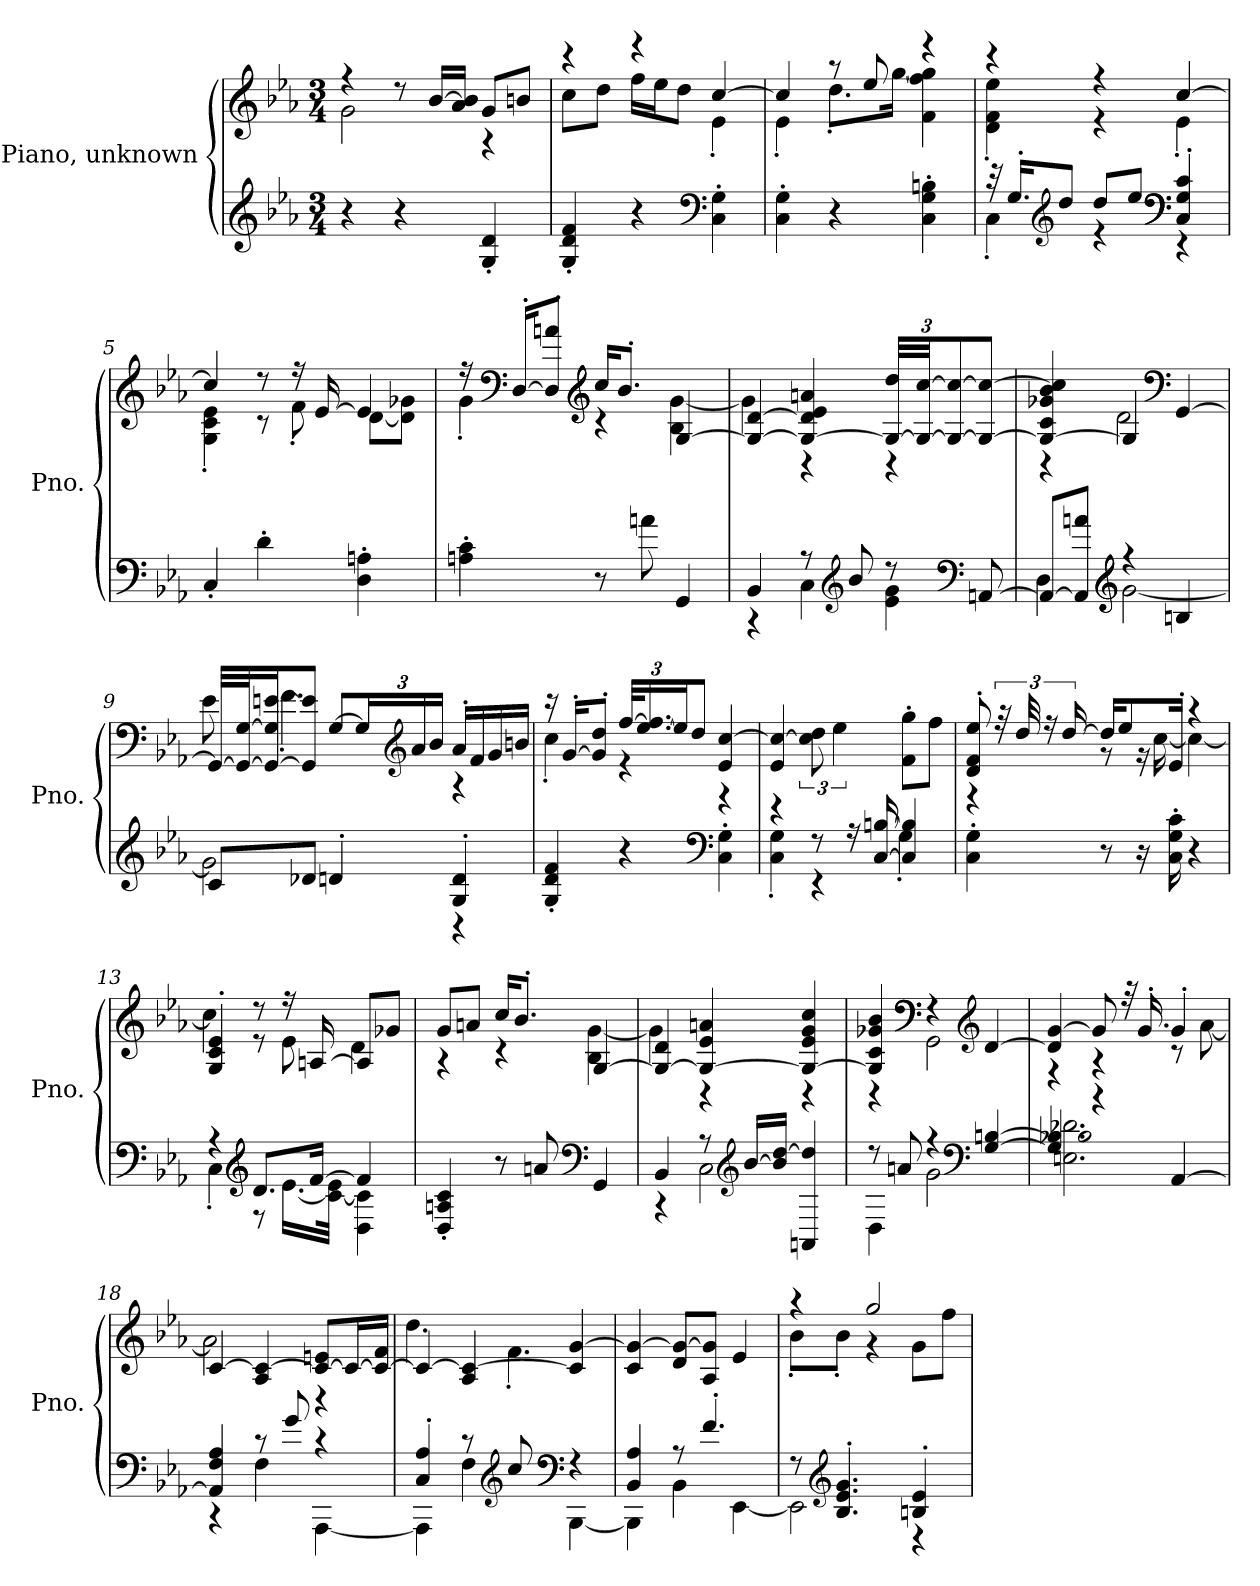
**kern	**kern
*part1	*part1
*staff2	*staff1
*I"Piano, unknown	*
*I'Pno.	*
*clefG2	*clefG2
*k[b-e-a-]	*k[b-e-a-]
*M3/4	*M3/4
*MM147	*MM147
=1	=1
*	*^
4r	4r	2g\
4r	8r	.
.	[16b-/LL	.
.	16a-/ 16b-/]JJ	.
4G/' 4d/'	8g/L	4r
.	8bn/J	.
=2	=2	=2
4G/' 4d/' 4f/'	4r	8cc\L
.	.	8dd\J
4r	4r	16ff\LL
.	.	16ee-\J
.	.	8dd\J
*clefF4	*	*
4C\' 4G\'	[4cc/	4e-'\
=3	=3	=3
4C\' 4G\'	4cc/]	4e-'\
4r	8r	8.dd'\L
.	8ee-/	.
.	.	[16gg\Jk
4C\' 4G\' 4Bn\'	4r	4f\ 4ff\ 4gg\]
=4	=4	=4
*^	*	*
32r	4C'\	4r	4d\' 4f\' 4ee-\'
16.G'/KL	.	.	.
*clefG2	*	*	*
8dd/J	.	.	.
8dd/L	4r	4r	4r
8ee-/J	.	.	.
*clefF4	*	*	*
4C/' 4G/' 4c/'	4r	[4cc/	4e-'\
*v	*v	*	*
!!LO:LB:g=z	!!
=5	=5	=5
4C'/	4cc/]	4G\' 4c\' 4e-\'
4d'\	8r	8r
.	16r	8f'\
.	[16e-/	.
4D\' 4An\'	4e-/]	[8d\L
.	.	8d\] 8g-X\J
=6	=6	=6
4An\' 4c\'	16r	4g'\
*	*clefF4	*
.	[16D'/KL	.
.	8D/]' 8an/'J	.
*	*clefG2	*
8r	16cc/KL	4r
.	8.b-'/J	.
8an\	.	.
4GG/	[4G/	4B-\ [4g\
=7	=7	=7
*^	*	*
4BB-/	4r	4G/_ [4d/	4g\]
8r	4C\	4G/_ 4d/] 4e-/ 4an/	4r
*clefG2	*	*	*
8b-/	.	.	.
*	*	*Xbrackettup	*
8r	4e-\ 4g\	48G/_ 48dd/LLL	4r
.	.	48G/_ [48cc/JJ	.
.	.	12G/_ 12cc/_	.
*clefF4	*	*	*
[8AAn/	.	8G/_ 8cc/_J	.
!!LO:LB:g=z	!!
=8	=8	=8	=8
8AA/L_	4D\	4G/_ 4c/ 4g-X/ 4b-/ 4cc/]	4r
8AA/] 8an/J	.	.	.
*clefG2	*	*	*
4r	[2g\	4G/]	2d\
*	*	*clefF4	*
4Bn/	.	[4GG/	.
=9	=9	=9	=9
8c/L	2g\]	32GG/LLL_	8e-\
.	.	32GG/_ [32G/J	.
.	.	16GG/_ 16G/] [16en/J	.
8d-X/J	.	8GG/] 8e/]J	4.f'\
4dn'/	.	[8G/L	.
.	.	24G/L]	.
*	*	*clefG2	*
.	.	24a-/	.
.	.	24b-/JJ	.
4G/' 4d/'	4r	16a-'/LL	4r
.	.	16f/	.
.	.	16g/	.
.	.	16bn/JJ	.
*v	*v	*	*
=10	=10	=10
4G/' 4d/' 4f/'	16r	4cc'\
.	[16g'/KL	.
.	8g/]' 8dd/'J	.
4r	[48ff/KLL	4r
.	[24.ee-/ 24.ff/]	.
.	24ee-/J]	.
.	8dd/J	.
*clefF4	*	*
4C\' 4G\'	4e-/ [4cc/	4r
*	*v	*v
!!LO:LB:g=z
=11	=11
*^	*
4r	4C\' 4G\'	4e-/ 4cc/_
*	*	*brackettup
8r	4r	12cc\] 12dd\
.	.	6ee-\
16r	.	.
[16C/ [16Bn/	.	.
4C/] 4B/]	4G'\	8f\' 8gg\'L
.	.	8ff\J
*v	*v	*
=12	=12
*	*^
4C\' 4G\'	8d/' 8f/' 8ee-/'	4r
.	48r	.
.	48dd/	.
.	24r	.
.	[24dd/	.
8r	16dd/KL]	8r
.	8ee-/	.
16r	.	16r
16C\' 16G\' 16c\'	16e-'/Jk	[16cc\
4r	4r	4cc\_
=13	=13	=13
*^	*	*
4r	4C'\	4G/' 4c/' 4e-/'	4cc\]
*clefG2	*	*	*
8.d/L	8r	8r	8r
.	[16.e-\LL	16r	8e-\
[16f/Jk	.	[16An/	.
.	[32c\ 32e-\]JJk	.	.
4f/]	4D\ 4c\]	8A/L]	4d\
.	.	8g-X/J	.
*v	*v	*	*
!!LO:LB:g=z	!!
=14	=14	=14
4D/' 4An/' 4c/'	8g/L	4r
.	8an/J	.
8r	16cc/KL	4r
.	8.b-'/J	.
8an/	.	.
*clefF4	*	*
4GG/	[4G/	4B-\ [4g\
=15	=15	=15
*^	*	*
4BB-/	4r	4G/_ 4d/	4g\]
8r	2C\	4G/_ 4e-/ 4an/	4r
*clefG2	*	*	*
[16b-/LL	.	.	.
16b-/] [16dd/JJ	.	.	.
4AAn/ 4dd/]	.	4G/_ 4e-/ 4g/ 4cc/	4r
=16	=16	=16	=16
8r	4D\	4G/] 4c/ 4g-X/ 4b-/	4r
8an/	.	.	.
*	*	*clefF4	*
4r	2g\	4r	2GG\
*clefF4	*	*clefG2	*
[4G/ [4Bn/	.	[4d/	.
=17	=17	=17	=17
4G/] 4B/]	2.En\ 2.B-X\ 2.d-X\	4d/] [4g/	4r
4r	.	8g/]	4r
.	.	32r	.
.	.	16.g'/	.
[4AA-/	.	4g'/	8r
.	.	.	[8a-\
!!LO:LB:g=z	!!
=18	=18	=18	=18
4AA-/] 4F/ 4A-/	4r	[4c/	2a-\]
8r	4F\	4A-/ 4c/_	.
8g/	.	.	.
4r	[4AAA-\	8c/_ 8en/L	4r
.	.	16c/L_	.
.	.	16c/_ 16f/JJ	.
=19	=19	=19	=19
4C/' 4A-/'	4AAA-\]	4c/_	4.dd\
8r	4F\	4A-/ 4c/_	.
*clefG2	*	*	*
8cc/	.	.	4.f'\
*clefF4	*	*	*
4r	[4BBB-\	4c/] [4g/	.
*	*	*v	*v
=20	=20	=20
4BB-/ 4A-/	4BBB-\]	4c/ 4g/_
8r	4BB-\	8d/ 8g/_L
4.f'/	.	8A-/ 8g/]J
.	[4EE-\	4e-/
=21	=21	=21
*	*	*^
8r	2EE-\]	4r	8b-'\L
*clefG2	*	*	*
4.B-/' 4.e-/' 4.g/'	.	.	8b-'\J
.	.	2gg/	4r
4Bn/' 4e-/'	4r	.	8g\L
.	.	.	8ff\J
*v	*v	*	*
*	*v	*v
=	=
*-	*-
